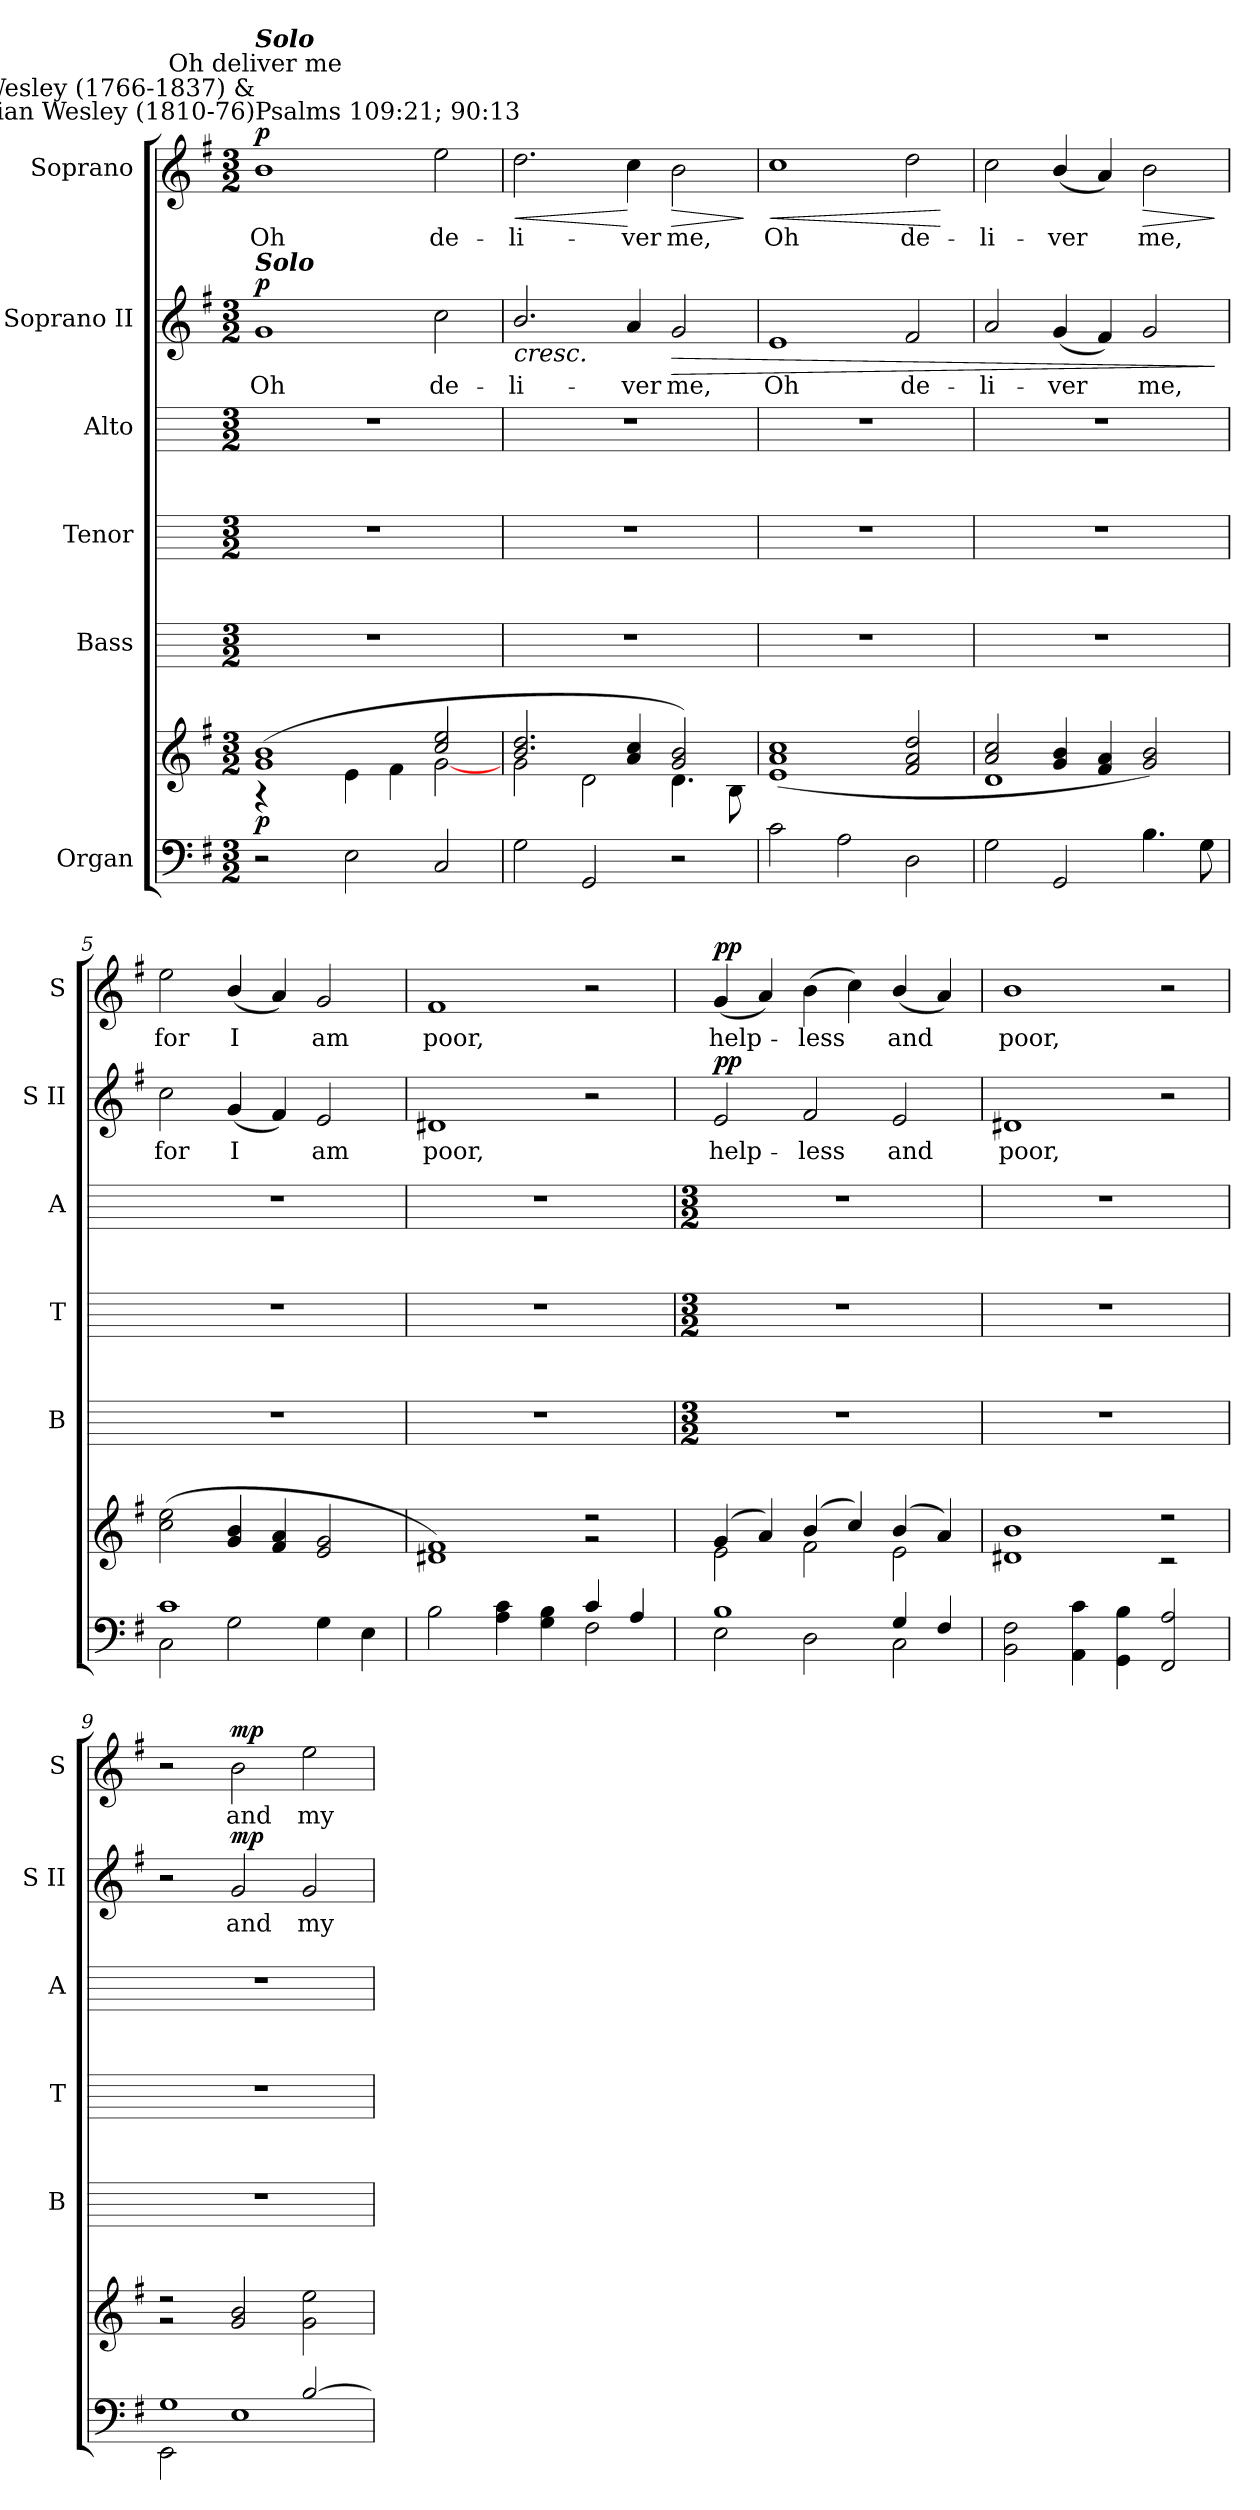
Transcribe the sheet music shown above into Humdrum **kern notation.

**kern	**kern	**dynam	**kern	**kern	**kern	**kern	**text	**dynam	**kern	**text	**dynam
*part6	*part6	*part6	*part5	*part4	*part3	*part2	*part2	*part2	*part1	*part1	*part1
*staff7	*staff6	*staff6/7	*staff5	*staff4	*staff3	*staff2	*staff2	*staff2	*staff1	*staff1	*staff1
*I"Organ	*	*	*I"Bass	*I"Tenor	*I"Alto	*I"Soprano II	*	*	*I"Soprano	*	*
*	*	*	*I'B	*I'T	*I'A	*I'S II	*	*	*I'S	*	*
*clefF4	*clefG2	*	*	*	*	*clefG2	*	*	*clefG2	*	*
*k[f#]	*k[f#]	*	*	*	*	*k[f#]	*	*	*k[f#]	*	*
*G:	*G:	*	*	*	*	*G:	*	*	*G:	*	*
*M3/2	*M3/2	*	*M3/2	*M3/2	*M3/2	*M3/2	*	*	*M3/2	*	*
=1	=1	=1	=1	=1	=1	=1	=1	=1	=1	=1	=1
*^	*^	*	*	*	*	*	*	*	*	*	*
!	!	!	!	!	!	!	!	!	!	!	!LO:TX:a:t=Psalms 109&colon;21; 90&colon;13	!	!
!	!	!	!	!	!	!	!	!	!	!	!LO:TX:a:rj:t=Samuel Wesley (1766-1837) &\nSamuel Sebastian Wesley (1810-76)	!	!
!	!	!	!	!	!	!	!	!	!	!	!LO:TX:a:cj:t=Oh deliver me	!	!
!	!	!	!	!	!	!	!	!	!	!	!LO:TX:a:Bi:t=Solo	!	!
!	!	!	!	!	!	!	!	!LO:TX:a:Bi:t=Solo	!	!	!	!	!
!	!	!	!	!LO:DY:b	!	!	!	!	!LO:LY:b	!LO:DY:b	!	!LO:LY:b	!LO:DY:b
2r	2ryy	(>1g/ 1b/	4r	p	1.r	1.r	1.r	1g	Oh	p	1b	Oh	p
.	.	.	4ryy	.	.	.	.	.	.	.	.	.	.
2E\	2ryy	.	4e\	.	.	.	.	.	.	.	.	.	.
.	.	.	4f#\	.	.	.	.	.	.	.	.	.	.
!	!	!	!	!	!	!	!	!	!LO:LY:b	!	!	!LO:LY:b	!
2C/	2ryy	2cc/ 2ee/	[2g\	.	.	.	.	2cc	de-	.	2ee	de-	.
=2	=2	=2	=2	=2	=2	=2	=2	=2	=2	=2	=2	=2	=2
!	!	!	!	!	!	!	!	!	!LO:LY:b	!LO:HP:b	!	!LO:LY:b	!LO:HP:b
2G\	2ryy	2.b/ 2.dd/	2g\	.	1.r	1.r	1.r	2.b/	-li-	<	2.dd	-li-	<
2GG/	2ryy	.	2d\	.	.	.	.	.	.	.	.	.	.
!	!	!	!	!	!	!	!	!	!LO:LY:b	!	!	!LO:LY:b	!
.	.	4a/ 4cc/	.	.	.	.	.	4a	-ver	.	4cc	-ver	[
!	!	!	!	!	!	!	!	!	!LO:LY:b	!LO:HP:b	!	!LO:LY:b	!LO:HP:b
2r	2ryy	2g/ 2b/)	4.d\	.	.	.	.	2g	me,	>	2b	me,	>
.	.	.	8B\	.	.	.	.	.	.	.	.	.	.
*v	*v	*	*	*	*	*	*	*	*	*	*	*	*
*	*v	*v	*	*	*	*	*	*	*	*	*	*
.	.	.	.	.	.	.	.	.	.	.	]
=3	=3	=3	=3	=3	=3	=3	=3	=3	=3	=3	=3
*^	*^	*	*	*	*	*	*	*	*	*	*
!	!	!	!	!	!	!	!	!	!LO:LY:b	!	!	!LO:LY:b	!LO:HP:b
2c\	2ryy	(>1e/ 1a/ 1cc/	2ryy	.	1.r	1.r	1.r	1e	Oh	.	1cc	Oh	<
2A\	2ryy	.	2ryy	.	.	.	.	.	.	.	.	.	.
!	!	!	!	!	!	!	!	!	!LO:LY:b	!	!	!LO:LY:b	!
2D\	2ryy	2f#/ 2a/ 2dd/	2ryy	.	.	.	.	2f#	de-	.	2dd	de-	.
*v	*v	*	*	*	*	*	*	*	*	*	*	*	*
*	*v	*v	*	*	*	*	*	*	*	*	*	*
.	.	.	.	.	.	.	.	[	.	.	[
=4	=4	=4	=4	=4	=4	=4	=4	=4	=4	=4	=4
*^	*^	*	*	*	*	*	*	*	*	*	*
!	!	!	!	!	!	!	!	!	!LO:LY:b	!	!	!LO:LY:b	!
2G\	2ryy	2a/ 2cc/	1d\	.	1.r	1.r	1.r	2a	-li-	.	2cc	-li-	.
!	!	!	!	!	!	!	!	!	!LO:LY:b	!	!	!LO:LY:b	!
2GG/	2ryy	4g/ 4b/	.	.	.	.	.	(<4g	-ver	.	(<4b/	-ver	.
.	.	4f#/ 4a/	.	.	.	.	.	4f#)	.	.	4a)	.	.
!	!	!	!	!	!	!	!	!	!LO:LY:b	!	!	!LO:LY:b	!LO:HP:b
4.B\	2ryy	2g/ 2b/)	2ryy	.	.	.	.	2g	me,	.	2b	me,	>
8G\	.	.	.	.	.	.	.	.	.	.	.	.	.
*v	*v	*	*	*	*	*	*	*	*	*	*	*	*
*	*v	*v	*	*	*	*	*	*	*	*	*	*
.	.	.	.	.	.	.	.	]	.	.	]
=5	=5	=5	=5	=5	=5	=5	=5	=5	=5	=5	=5
*^	*^	*	*	*	*	*	*	*	*	*	*
!	!	!	!	!	!	!	!	!	!LO:LY:b	!	!	!LO:LY:b	!
1c/	2C\	(>2cc\ 2ee\	2ryy	.	1.r	1.r	1.r	2cc	for	.	2ee	for	.
!	!	!	!	!	!	!	!	!	!LO:LY:b	!	!	!LO:LY:b	!
.	2G\	4g/ 4b/	2ryy	.	.	.	.	(<4g	I	.	(<4b/	I	.
.	.	4f#/ 4a/	.	.	.	.	.	4f#)	.	.	4a)	.	.
!	!	!	!	!	!	!	!	!	!LO:LY:b	!	!	!LO:LY:b	!
2ryy	4G\	2e/ 2g/	2ryy	.	.	.	.	2e	am	.	2g	am	.
.	4E\	.	.	.	.	.	.	.	.	.	.	.	.
=6	=6	=6	=6	=6	=6	=6	=6	=6	=6	=6	=6	=6	=6
!	!	!	!	!	!	!	!	!	!LO:LY:b	!	!	!LO:LY:b	!
1ryy	2B\	1d#X/ 1f#/)	1ryy	.	1.r	1.r	1.r	1d#X	poor,	.	1f#	poor,	.
.	4A\ 4c\	.	.	.	.	.	.	.	.	.	.	.	.
.	4G\ 4B\	.	.	.	.	.	.	.	.	.	.	.	.
4c/	2F#\	2r	2r	.	.	.	.	2r	.	.	2r	.	.
4A/	.	.	.	.	.	.	.	.	.	.	.	.	.
!!LO:LB:g=z
=7	=7	=7	=7	=7	=7	=7	=7	=7	=7	=7	=7	=7	=7
*	*	*	*	*	*M3/2	*M3/2	*M3/2	*	*	*	*	*	*
!	!	!	!	!	!	!	!	!	!LO:LY:b	!LO:DY:b	!	!LO:LY:b	!LO:DY:b
1B/	2E\	(>4g/	2e\	.	1.r	1.r	1.r	2e	help-	pp	(<4g	help-	pp
.	.	4a/)	.	.	.	.	.	.	.	.	4a)	.	.
!	!	!	!	!	!	!	!	!	!LO:LY:b	!	!	!LO:LY:b	!
.	2D\	(>4b/	2f#\	.	.	.	.	2f#	-less	.	(>4b	less	.
.	.	4cc/)	.	.	.	.	.	.	.	.	4cc)	.	.
!	!	!	!	!	!	!	!	!	!LO:LY:b	!	!	!LO:LY:b	!
4G/	2C\	(>4b/	2e\	.	.	.	.	2e	and	.	(<4b/	and	.
4F#/	.	4a/)	.	.	.	.	.	.	.	.	4a)	.	.
=8	=8	=8	=8	=8	=8	=8	=8	=8	=8	=8	=8	=8	=8
!	!	!	!	!	!	!	!	!	!LO:LY:b	!	!	!LO:LY:b	!
1.ryy	2BB\ 2F#\	1d#X/ 1b/	1ryy	.	1.r	1.r	1.r	1d#X	poor,	.	1b	poor,	.
.	4AA\ 4c\	.	.	.	.	.	.	.	.	.	.	.	.
.	4GG\ 4B\	.	.	.	.	.	.	.	.	.	.	.	.
.	2FF#/ 2A/	2r	2r	.	.	.	.	2r	.	.	2r	.	.
=9	=9	=9	=9	=9	=9	=9	=9	=9	=9	=9	=9	=9	=9
1G/	2EE\	2r	2r	.	1.r	1.r	1.r	2r	.	.	2r	.	.
!	!	!	!	!	!	!	!	!	!LO:LY:b	!LO:DY:b	!	!LO:LY:b	!LO:DY:b
.	1E\	2g/ 2b/	1ryy	.	.	.	.	2g	and	mp	2b	and	mp
!	!	!	!	!	!	!	!	!	!LO:LY:b	!	!	!LO:LY:b	!
[2B/	.	2g\ 2ee\	.	.	.	.	.	2g	my	.	2ee	my	.
*v	*v	*	*	*	*	*	*	*	*	*	*	*	*
*	*v	*v	*	*	*	*	*	*	*	*	*	*
=	=	=	=	=	=	=	=	=	=	=	=
*-	*-	*-	*-	*-	*-	*-	*-	*-	*-	*-	*-
